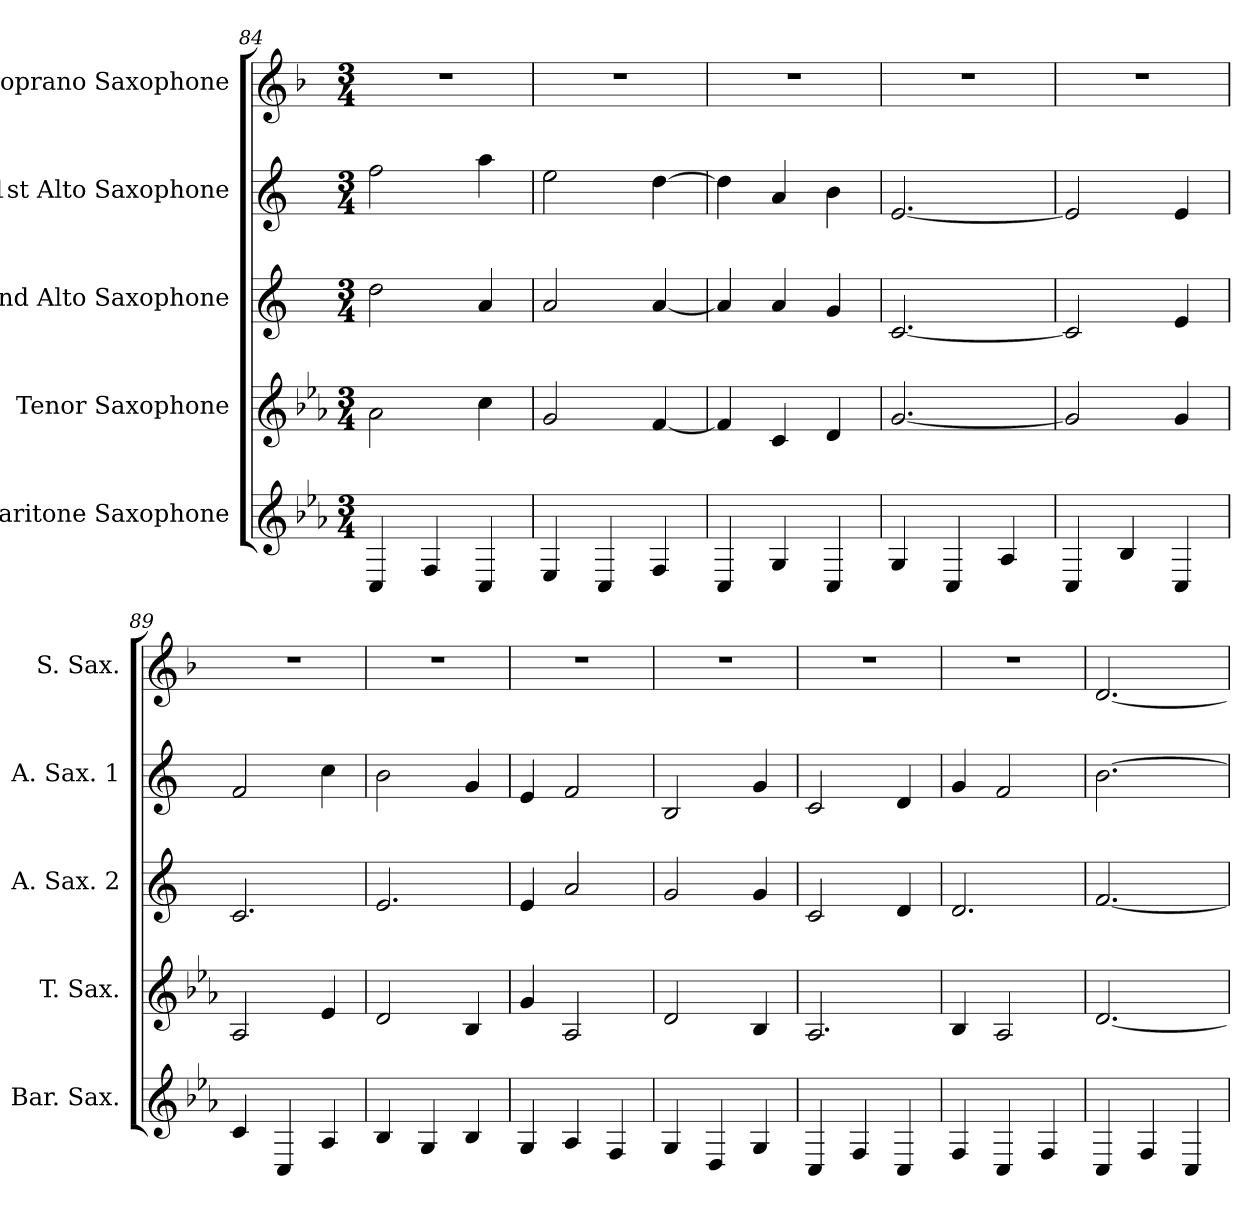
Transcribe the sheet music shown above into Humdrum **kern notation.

**kern	**kern	**kern	**kern	**kern
*part5	*part4	*part3	*part2	*part1
*staff5	*staff4	*staff3	*staff2	*staff1
*I"Baritone Saxophone	*I"Tenor Saxophone	*I"2nd Alto Saxophone	*I"1st Alto Saxophone	*I"Soprano Saxophone
*I'Bar. Sax.	*I'T. Sax.	*I'A. Sax. 2	*I'A. Sax. 1	*I'S. Sax.
*clefG2	*clefG2	*clefG2	*clefG2	*clefG2
*ITrd12c21	*ITrd8c14	*ITrd5c9	*ITrd5c9	*ITrd1c2
*k[b-e-a-]	*k[b-e-a-]	*k[b-e-a-]	*k[b-e-a-]	*k[b-e-a-]
*M3/4	*M3/4	*M3/4	*M3/4	*M3/4
=84	=84	=84	=84	=84
4CC/	2A-\	2f\	2a-\	2.r
4FF/	.	.	.	.
4CC/	4c\	4c/	4cc\	.
=85	=85	=85	=85	=85
4EE-/	2G/	2c/	2g\	2.r
4CC/	.	.	.	.
4FF/	[4F/	[4c/	[4f\	.
!!LO:PB:g=z
=86	=86	=86	=86	=86
4CC/	4F/]	4c/]	4f\]	2.r
4GG/	4C/	4c/	4c/	.
4CC/	4D/	4B-/	4d\	.
=87	=87	=87	=87	=87
4GG/	[2.G/	[2.E-/	[2.G/	2.r
4CC/	.	.	.	.
4AA-/	.	.	.	.
=88	=88	=88	=88	=88
4CC/	2G/]	2E-/]	2G/]	2.r
4BB-/	.	.	.	.
4CC/	4G/	4G/	4G/	.
=89	=89	=89	=89	=89
4C/	2AA-/	2.E-/	2A-/	2.r
4CC/	.	.	.	.
4AA-/	4E-/	.	4e-\	.
=90	=90	=90	=90	=90
4BB-/	2D/	2.G/	2d\	2.r
4GG/	.	.	.	.
4BB-/	4BB-/	.	4B-/	.
=91	=91	=91	=91	=91
4GG/	4G/	4G/	4G/	2.r
4AA-/	2AA-/	2c/	2A-/	.
4FF/	.	.	.	.
=92	=92	=92	=92	=92
4GG/	2D/	2B-/	2D/	2.r
4DD/	.	.	.	.
4GG/	4BB-/	4B-/	4B-/	.
=93	=93	=93	=93	=93
4CC/	2.AA-/	2E-/	2E-/	2.r
4FF/	.	.	.	.
4CC/	.	4F/	4F/	.
=94	=94	=94	=94	=94
4FF/	4BB-/	2.F/	4B-/	2.r
4CC/	2AA-/	.	2A-/	.
4FF/	.	.	.	.
=95	=95	=95	=95	=95
4CC/	[2.D/	[2.A-/	[2.d\	[2.c/
4FF/	.	.	.	.
4CC/	.	.	.	.
=	=	=	=	=
*-	*-	*-	*-	*-
